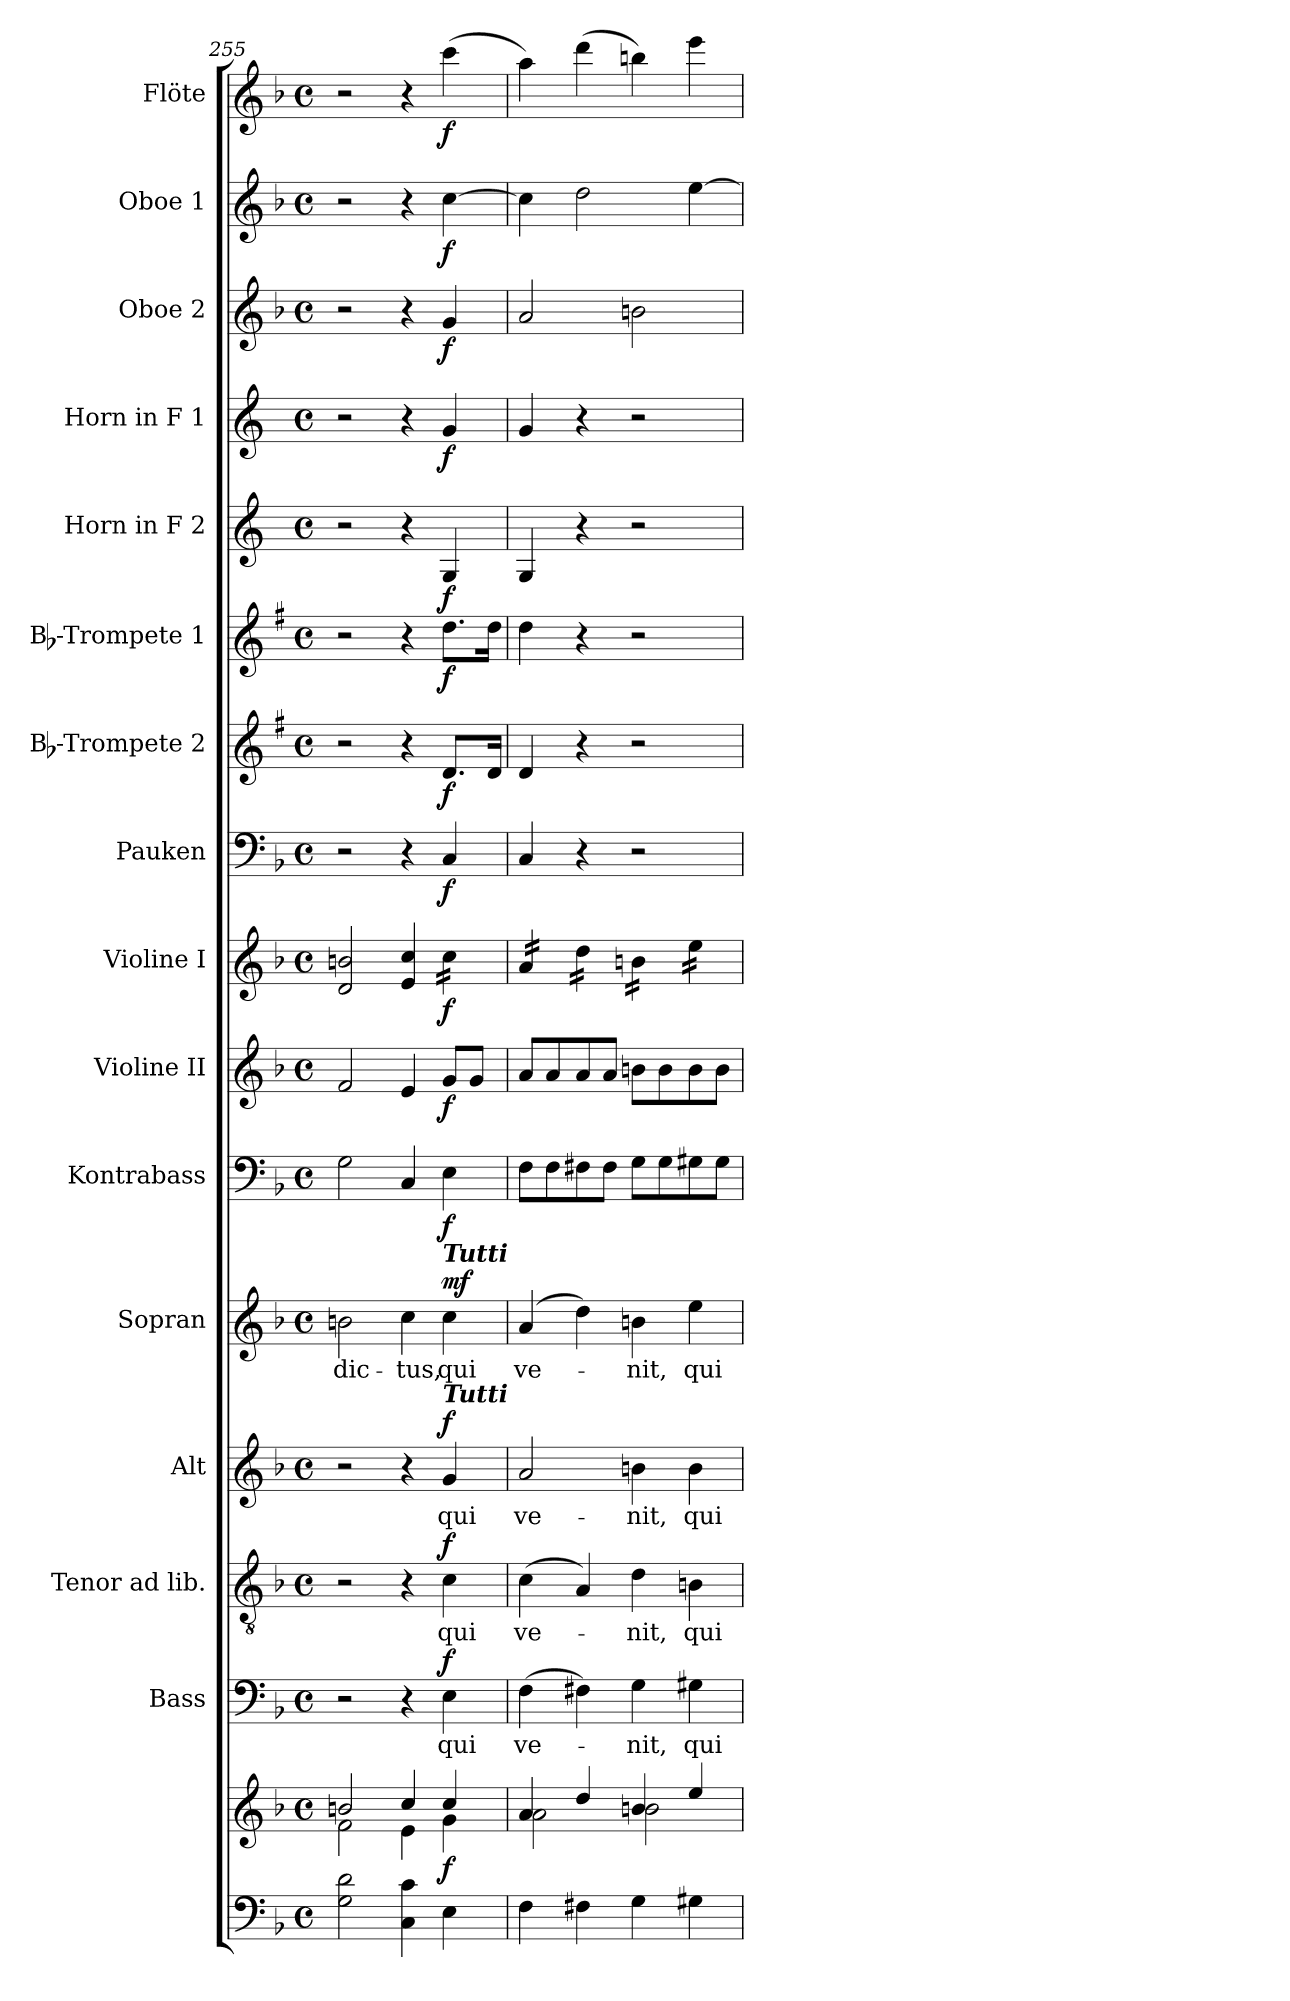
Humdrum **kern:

**kern	**kern	**dynam	**kern	**text	**dynam	**kern	**text	**dynam	**kern	**text	**dynam	**kern	**text	**dynam	**kern	**dynam	**kern	**dynam	**kern	**dynam	**kern	**dynam	**kern	**dynam	**kern	**dynam	**kern	**dynam	**kern	**dynam	**kern	**dynam	**kern	**dynam	**kern	**dynam
*part16	*part16	*part16	*part15	*part15	*part15	*part14	*part14	*part14	*part13	*part13	*part13	*part12	*part12	*part12	*part11	*part11	*part10	*part10	*part9	*part9	*part8	*part8	*part7	*part7	*part6	*part6	*part5	*part5	*part4	*part4	*part3	*part3	*part2	*part2	*part1	*part1
*staff17	*staff16	*staff16/17	*staff15	*staff15	*staff15	*staff14	*staff14	*staff14	*staff13	*staff13	*staff13	*staff12	*staff12	*staff12	*staff11	*staff11	*staff10	*staff10	*staff9	*staff9	*staff8	*staff8	*staff7	*staff7	*staff6	*staff6	*staff5	*staff5	*staff4	*staff4	*staff3	*staff3	*staff2	*staff2	*staff1	*staff1
*	*	*	*I"Bass	*	*	*I"Tenor ad lib.	*	*	*I"Alt	*	*	*I"Sopran	*	*	*I"Kontrabass	*	*I"Violine II	*	*I"Violine I	*	*I"Pauken	*	*I"Bb-Trompete 2	*	*I"Bb-Trompete 1	*	*I"Horn in F 2	*	*I"Horn in F 1	*	*I"Oboe 2	*	*I"Oboe 1	*	*I"Flöte	*
*	*	*	*I'B.	*	*	*I'T.	*	*	*I'A.	*	*	*I'S.	*	*	*I'Kb.	*	*I'Vl. II	*	*I'Vl. I	*	*I'Pk.	*	*I'Bb Trp. 2	*	*I'Bb Trp. 1	*	*	*	*	*	*I'Ob. 2	*	*I'Ob. 1	*	*I'Fl.	*
!!LO:PB:g=z
*clefF4	*clefG2	*	*clefF4	*	*	*clefGv2	*	*	*clefG2	*	*	*clefG2	*	*	*clefF4	*	*clefG2	*	*clefG2	*	*clefF4	*	*clefG2	*	*clefG2	*	*clefG2	*	*clefG2	*	*clefG2	*	*clefG2	*	*clefG2	*
*	*	*	*	*	*	*	*	*	*	*	*	*	*	*	*ITrd7c12	*	*	*	*	*	*	*	*ITrd1c2	*	*ITrd1c2	*	*ITrd4c7	*	*ITrd4c7	*	*	*	*	*	*	*
*k[b-]	*k[b-]	*	*k[b-]	*	*	*k[b-]	*	*	*k[b-]	*	*	*k[b-]	*	*	*k[b-]	*	*k[b-]	*	*k[b-]	*	*k[b-]	*	*k[b-]	*	*k[b-]	*	*k[b-]	*	*k[b-]	*	*k[b-]	*	*k[b-]	*	*k[b-]	*
*F:	*F:	*	*F:	*	*	*F:	*	*	*F:	*	*	*F:	*	*	*F:	*	*F:	*	*F:	*	*F:	*	*F:	*	*F:	*	*F:	*	*F:	*	*F:	*	*F:	*	*F:	*
*M4/4	*M4/4	*	*M4/4	*	*	*M4/4	*	*	*M4/4	*	*	*M4/4	*	*	*M4/4	*	*M4/4	*	*M4/4	*	*M4/4	*	*M4/4	*	*M4/4	*	*M4/4	*	*M4/4	*	*M4/4	*	*M4/4	*	*M4/4	*
*met(c)	*met(c)	*	*met(c)	*	*	*met(c)	*	*	*met(c)	*	*	*met(c)	*	*	*met(c)	*	*met(c)	*	*met(c)	*	*met(c)	*	*met(c)	*	*met(c)	*	*met(c)	*	*met(c)	*	*met(c)	*	*met(c)	*	*met(c)	*
=255	=255	=255	=255	=255	=255	=255	=255	=255	=255	=255	=255	=255	=255	=255	=255	=255	=255	=255	=255	=255	=255	=255	=255	=255	=255	=255	=255	=255	=255	=255	=255	=255	=255	=255	=255	=255
*	*^	*	*	*	*	*	*	*	*	*	*	*	*	*	*	*	*	*	*	*	*	*	*	*	*	*	*	*	*	*	*	*	*	*	*	*
!	!	!	!	!	!	!	!	!	!	!	!	!	!	!LO:LY:b	!	!	!	!	!	!	!	!	!	!	!	!	!	!	!	!	!	!	!	!	!	!	!
2G\ 2d\	2bn/	2f\	.	2r	.	.	2r	.	.	2r	.	.	2bn\	-dic-	.	2GG\	.	2f/	.	2d/ 2bn/	.	2r	.	2r	.	2r	.	2r	.	2r	.	2r	.	2r	.	2r	.
!	!	!	!	!	!	!	!	!	!	!	!	!	!	!LO:LY:b	!	!	!	!	!	!	!	!	!	!	!	!	!	!	!	!	!	!	!	!	!	!	!
4C\ 4c\	4cc/	4e\	.	4r	.	.	4r	.	.	4r	.	.	4cc\	-tus,	.	4CC/	.	4e/	.	4e/ 4cc/	.	4r	.	4r	.	4r	.	4r	.	4r	.	4r	.	4r	.	4r	.
!	!	!	!	!	!	!	!	!	!	!	!	!	!LO:TX:a:Bi:t=Tutti	!	!	!	!	!	!	!	!	!	!	!	!	!	!	!	!	!	!	!	!	!	!	!	!
!	!	!	!	!	!	!	!	!	!	!LO:TX:a:Bi:t=Tutti	!	!	!	!	!	!	!	!	!	!	!	!	!	!	!	!	!	!	!	!	!	!	!	!	!	!	!
!	!	!	!LO:DY:b	!	!LO:LY:b	!LO:DY:a	!	!LO:LY:b	!LO:DY:a	!	!LO:LY:b	!LO:DY:a	!	!LO:LY:b	!LO:DY:a	!	!LO:DY:b	!	!LO:DY:b	!	!LO:DY:b	!	!LO:DY:b	!	!LO:DY:b	!	!LO:DY:b	!	!LO:DY:b	!	!LO:DY:b	!	!LO:DY:b	!	!LO:DY:b	!	!LO:DY:b
*	*	*	*	*	*	*	*	*	*	*	*	*	*	*	*	*	*	*	*	*tremolo	*	*	*	*	*	*	*	*	*	*	*	*	*	*	*	*	*
4E\	4cc/	4g\	f	4E\	qui	f	4c\	qui	f	4g/	qui	f	4cc\	qui	mf	4EE\	f	8g/L	f	16cc\LL	f	4C/	f	8.c/L	f	8.cc\L	f	4C/	f	4c/	f	4g/	f	[4cc\	f	(>4ccc\	f
.	.	.	.	.	.	.	.	.	.	.	.	.	.	.	.	.	.	.	.	16cc\	.	.	.	.	.	.	.	.	.	.	.	.	.	.	.	.	.
.	.	.	.	.	.	.	.	.	.	.	.	.	.	.	.	.	.	8g/J	.	16cc\	.	.	.	.	.	.	.	.	.	.	.	.	.	.	.	.	.
.	.	.	.	.	.	.	.	.	.	.	.	.	.	.	.	.	.	.	.	16cc\JJ	.	.	.	16c/Jk	.	16cc\Jk	.	.	.	.	.	.	.	.	.	.	.
=256	=256	=256	=256	=256	=256	=256	=256	=256	=256	=256	=256	=256	=256	=256	=256	=256	=256	=256	=256	=256	=256	=256	=256	=256	=256	=256	=256	=256	=256	=256	=256	=256	=256	=256	=256	=256	=256
!	!	!	!	!	!LO:LY:b	!	!	!LO:LY:b	!	!	!LO:LY:b	!	!	!LO:LY:b	!	!	!	!	!	!	!	!	!	!	!	!	!	!	!	!	!	!	!	!	!	!	!
4F\	4a/	2a\	.	(>4F\	ve-	.	(>4c\	ve-	.	2a/	ve-	.	(4a/	ve-	.	8FF\L	.	8a/L	.	16a/LL	.	4C/	.	4c/	.	4cc\	.	4C/	.	4c/	.	2a/	.	4cc\]	.	4aa\)	.
.	.	.	.	.	.	.	.	.	.	.	.	.	.	.	.	.	.	.	.	16a/	.	.	.	.	.	.	.	.	.	.	.	.	.	.	.	.	.
.	.	.	.	.	.	.	.	.	.	.	.	.	.	.	.	8FF\	.	8a/	.	16a/	.	.	.	.	.	.	.	.	.	.	.	.	.	.	.	.	.
.	.	.	.	.	.	.	.	.	.	.	.	.	.	.	.	.	.	.	.	16a/JJ	.	.	.	.	.	.	.	.	.	.	.	.	.	.	.	.	.
4F#X\	4dd/	.	.	4F#X\)	.	.	4A/)	.	.	.	.	.	4dd\)	.	.	8FF#X\	.	8a/	.	16dd\LL	.	4r	.	4r	.	4r	.	4r	.	4r	.	.	.	2dd\	.	(>4ddd\	.
.	.	.	.	.	.	.	.	.	.	.	.	.	.	.	.	.	.	.	.	16dd\	.	.	.	.	.	.	.	.	.	.	.	.	.	.	.	.	.
.	.	.	.	.	.	.	.	.	.	.	.	.	.	.	.	8FF#\J	.	8a/J	.	16dd\	.	.	.	.	.	.	.	.	.	.	.	.	.	.	.	.	.
.	.	.	.	.	.	.	.	.	.	.	.	.	.	.	.	.	.	.	.	16dd\JJ	.	.	.	.	.	.	.	.	.	.	.	.	.	.	.	.	.
!	!	!	!	!	!LO:LY:b	!	!	!LO:LY:b	!	!	!LO:LY:b	!	!	!LO:LY:b	!	!	!	!	!	!	!	!	!	!	!	!	!	!	!	!	!	!	!	!	!	!	!
4G\	4bn/	2b\	.	4G\	-nit,	.	4d\	-nit,	.	4bn\	-nit,	.	4bn\	-nit,	.	8GG\L	.	8bn\L	.	16bn\LL	.	2r	.	2r	.	2r	.	2r	.	2r	.	2bn\	.	.	.	4bbn\)	.
.	.	.	.	.	.	.	.	.	.	.	.	.	.	.	.	.	.	.	.	16bn\	.	.	.	.	.	.	.	.	.	.	.	.	.	.	.	.	.
.	.	.	.	.	.	.	.	.	.	.	.	.	.	.	.	8GG\	.	8b\	.	16bn\	.	.	.	.	.	.	.	.	.	.	.	.	.	.	.	.	.
.	.	.	.	.	.	.	.	.	.	.	.	.	.	.	.	.	.	.	.	16bn\JJ	.	.	.	.	.	.	.	.	.	.	.	.	.	.	.	.	.
!	!	!	!	!	!LO:LY:b	!	!	!LO:LY:b	!	!	!LO:LY:b	!	!	!LO:LY:b	!	!	!	!	!	!	!	!	!	!	!	!	!	!	!	!	!	!	!	!	!	!	!
4G#X\	4ee/	.	.	4G#X\	qui	.	4Bn\	qui	.	4b\	qui	.	4ee\	qui	.	8GG#X\	.	8b\	.	16ee\LL	.	.	.	.	.	.	.	.	.	.	.	.	.	[4ee\	.	4eee\	.
.	.	.	.	.	.	.	.	.	.	.	.	.	.	.	.	.	.	.	.	16ee\	.	.	.	.	.	.	.	.	.	.	.	.	.	.	.	.	.
.	.	.	.	.	.	.	.	.	.	.	.	.	.	.	.	8GG#\J	.	8b\J	.	16ee\	.	.	.	.	.	.	.	.	.	.	.	.	.	.	.	.	.
.	.	.	.	.	.	.	.	.	.	.	.	.	.	.	.	.	.	.	.	16ee\JJ	.	.	.	.	.	.	.	.	.	.	.	.	.	.	.	.	.
*	*	*	*	*	*	*	*	*	*	*	*	*	*	*	*	*	*	*	*	*Xtremolo	*	*	*	*	*	*	*	*	*	*	*	*	*	*	*	*	*
*	*v	*v	*	*	*	*	*	*	*	*	*	*	*	*	*	*	*	*	*	*	*	*	*	*	*	*	*	*	*	*	*	*	*	*	*	*	*
=	=	=	=	=	=	=	=	=	=	=	=	=	=	=	=	=	=	=	=	=	=	=	=	=	=	=	=	=	=	=	=	=	=	=	=	=
*-	*-	*-	*-	*-	*-	*-	*-	*-	*-	*-	*-	*-	*-	*-	*-	*-	*-	*-	*-	*-	*-	*-	*-	*-	*-	*-	*-	*-	*-	*-	*-	*-	*-	*-	*-	*-
